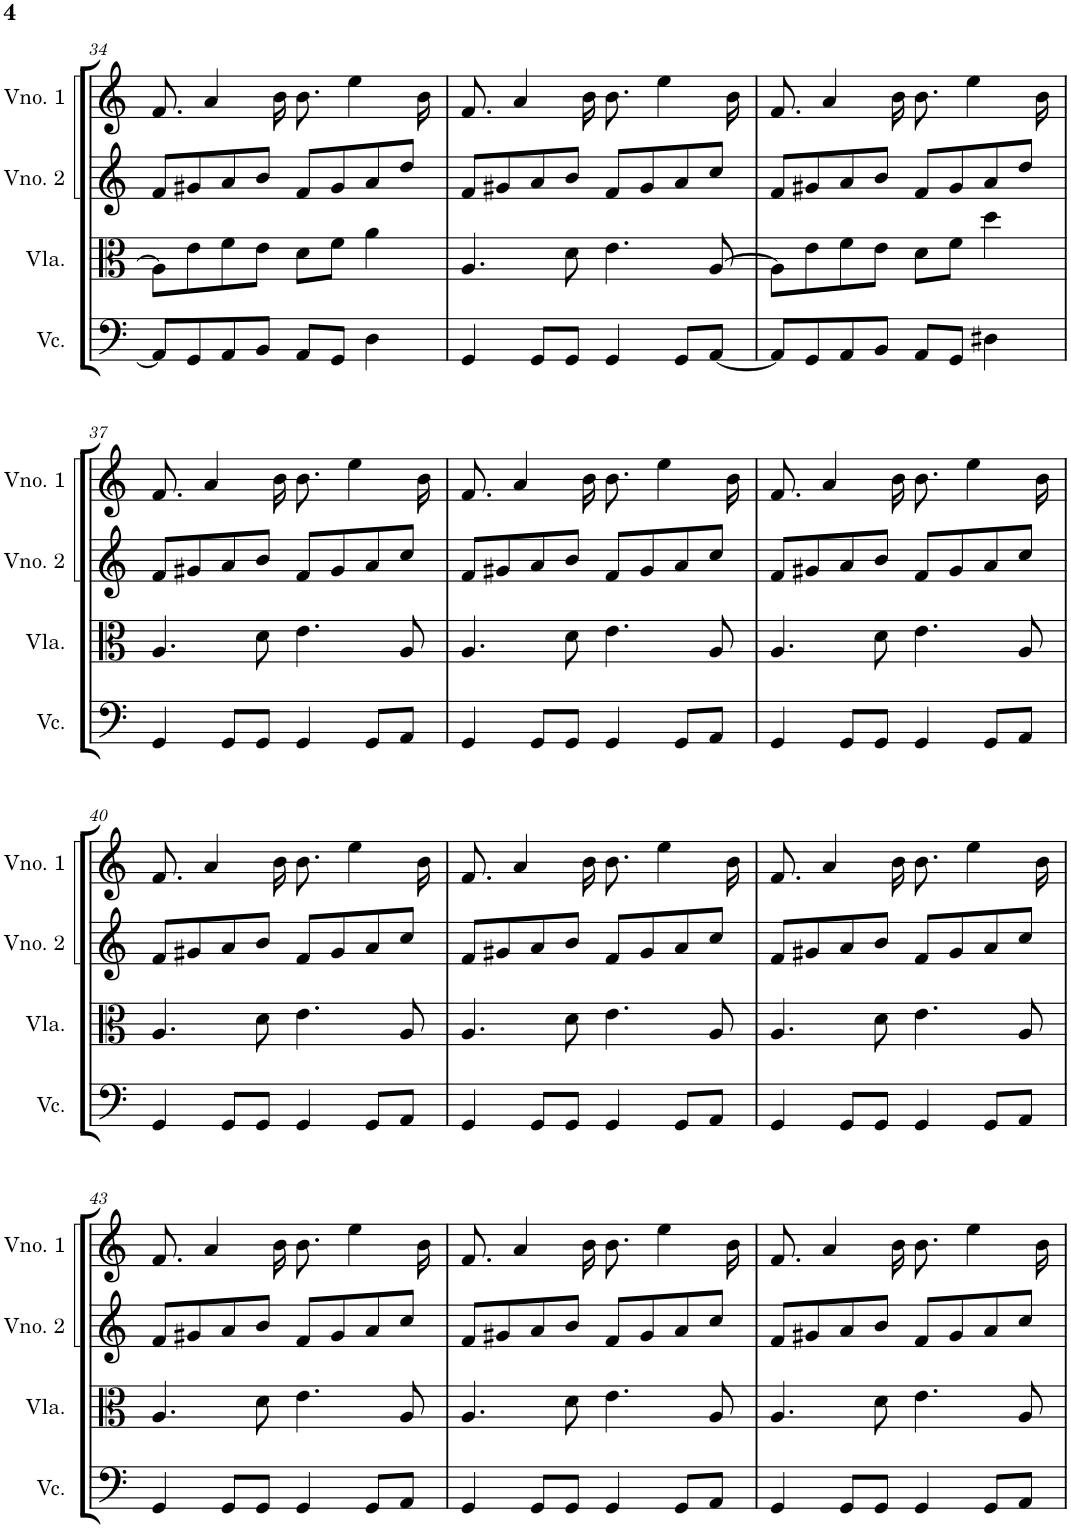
**kern	**kern	**kern	**kern
*part4	*part3	*part2	*part1
*staff4	*staff3	*staff2	*staff1
*I"Violoncelo	*I"Viola	*I"Violino 2	*I"Violino 1
*I'Vc.	*I'Vla.	*I'Vno. 2	*I'Vno. 1
!!LO:PB:g=z
*clefF4	*clefC3	*clefG2	*clefG2
*k[]	*k[]	*k[]	*k[]
*M4/4	*M4/4	*M4/4	*M4/4
=34	=34	=34	=34
8AA/L]	8A\L]	8f/L	8.f/
8GG/	8e\	8g#X/	.
.	.	.	4a/
8AA/	8f\	8a/	.
8BB/J	8e\J	8b/J	.
.	.	.	16b\
8AA/L	8d\L	8f/L	8.b\
8GG/J	8f\J	8g#/	.
.	.	.	4ee\
4D\	4a\	8a/	.
.	.	8dd/J	.
.	.	.	16b\
=35	=35	=35	=35
4GG/	4.A/	8f/L	8.f/
.	.	8g#X/	.
.	.	.	4a/
8GG/L	.	8a/	.
8GG/J	8d\	8b/J	.
.	.	.	16b\
4GG/	4.e\	8f/L	8.b\
.	.	8g#/	.
.	.	.	4ee\
8GG/L	.	8a/	.
[8AA/J	[8A/	8cc/J	.
.	.	.	16b\
=36	=36	=36	=36
8AA/L]	8A\L]	8f/L	8.f/
8GG/	8e\	8g#X/	.
.	.	.	4a/
8AA/	8f\	8a/	.
8BB/J	8e\J	8b/J	.
.	.	.	16b\
8AA/L	8d\L	8f/L	8.b\
8GG/J	8f\J	8g#/	.
.	.	.	4ee\
4D#X\	4dd\	8a/	.
.	.	8dd/J	.
.	.	.	16b\
!!LO:LB:g=z
=37	=37	=37	=37
4GG/	4.A/	8f/L	8.f/
.	.	8g#X/	.
.	.	.	4a/
8GG/L	.	8a/	.
8GG/J	8d\	8b/J	.
.	.	.	16b\
4GG/	4.e\	8f/L	8.b\
.	.	8g#/	.
.	.	.	4ee\
8GG/L	.	8a/	.
8AA/J	8A/	8cc/J	.
.	.	.	16b\
=38	=38	=38	=38
4GG/	4.A/	8f/L	8.f/
.	.	8g#X/	.
.	.	.	4a/
8GG/L	.	8a/	.
8GG/J	8d\	8b/J	.
.	.	.	16b\
4GG/	4.e\	8f/L	8.b\
.	.	8g#/	.
.	.	.	4ee\
8GG/L	.	8a/	.
8AA/J	8A/	8cc/J	.
.	.	.	16b\
=39	=39	=39	=39
4GG/	4.A/	8f/L	8.f/
.	.	8g#X/	.
.	.	.	4a/
8GG/L	.	8a/	.
8GG/J	8d\	8b/J	.
.	.	.	16b\
4GG/	4.e\	8f/L	8.b\
.	.	8g#/	.
.	.	.	4ee\
8GG/L	.	8a/	.
8AA/J	8A/	8cc/J	.
.	.	.	16b\
!!LO:LB:g=z
=40	=40	=40	=40
4GG/	4.A/	8f/L	8.f/
.	.	8g#X/	.
.	.	.	4a/
8GG/L	.	8a/	.
8GG/J	8d\	8b/J	.
.	.	.	16b\
4GG/	4.e\	8f/L	8.b\
.	.	8g#/	.
.	.	.	4ee\
8GG/L	.	8a/	.
8AA/J	8A/	8cc/J	.
.	.	.	16b\
=41	=41	=41	=41
4GG/	4.A/	8f/L	8.f/
.	.	8g#X/	.
.	.	.	4a/
8GG/L	.	8a/	.
8GG/J	8d\	8b/J	.
.	.	.	16b\
4GG/	4.e\	8f/L	8.b\
.	.	8g#/	.
.	.	.	4ee\
8GG/L	.	8a/	.
8AA/J	8A/	8cc/J	.
.	.	.	16b\
=42	=42	=42	=42
4GG/	4.A/	8f/L	8.f/
.	.	8g#X/	.
.	.	.	4a/
8GG/L	.	8a/	.
8GG/J	8d\	8b/J	.
.	.	.	16b\
4GG/	4.e\	8f/L	8.b\
.	.	8g#/	.
.	.	.	4ee\
8GG/L	.	8a/	.
8AA/J	8A/	8cc/J	.
.	.	.	16b\
!!LO:LB:g=z
=43	=43	=43	=43
4GG/	4.A/	8f/L	8.f/
.	.	8g#X/	.
.	.	.	4a/
8GG/L	.	8a/	.
8GG/J	8d\	8b/J	.
.	.	.	16b\
4GG/	4.e\	8f/L	8.b\
.	.	8g#/	.
.	.	.	4ee\
8GG/L	.	8a/	.
8AA/J	8A/	8cc/J	.
.	.	.	16b\
=44	=44	=44	=44
4GG/	4.A/	8f/L	8.f/
.	.	8g#X/	.
.	.	.	4a/
8GG/L	.	8a/	.
8GG/J	8d\	8b/J	.
.	.	.	16b\
4GG/	4.e\	8f/L	8.b\
.	.	8g#/	.
.	.	.	4ee\
8GG/L	.	8a/	.
8AA/J	8A/	8cc/J	.
.	.	.	16b\
=45	=45	=45	=45
4GG/	4.A/	8f/L	8.f/
.	.	8g#X/	.
.	.	.	4a/
8GG/L	.	8a/	.
8GG/J	8d\	8b/J	.
.	.	.	16b\
4GG/	4.e\	8f/L	8.b\
.	.	8g#/	.
.	.	.	4ee\
8GG/L	.	8a/	.
8AA/J	8A/	8cc/J	.
.	.	.	16b\
=	=	=	=
*-	*-	*-	*-
